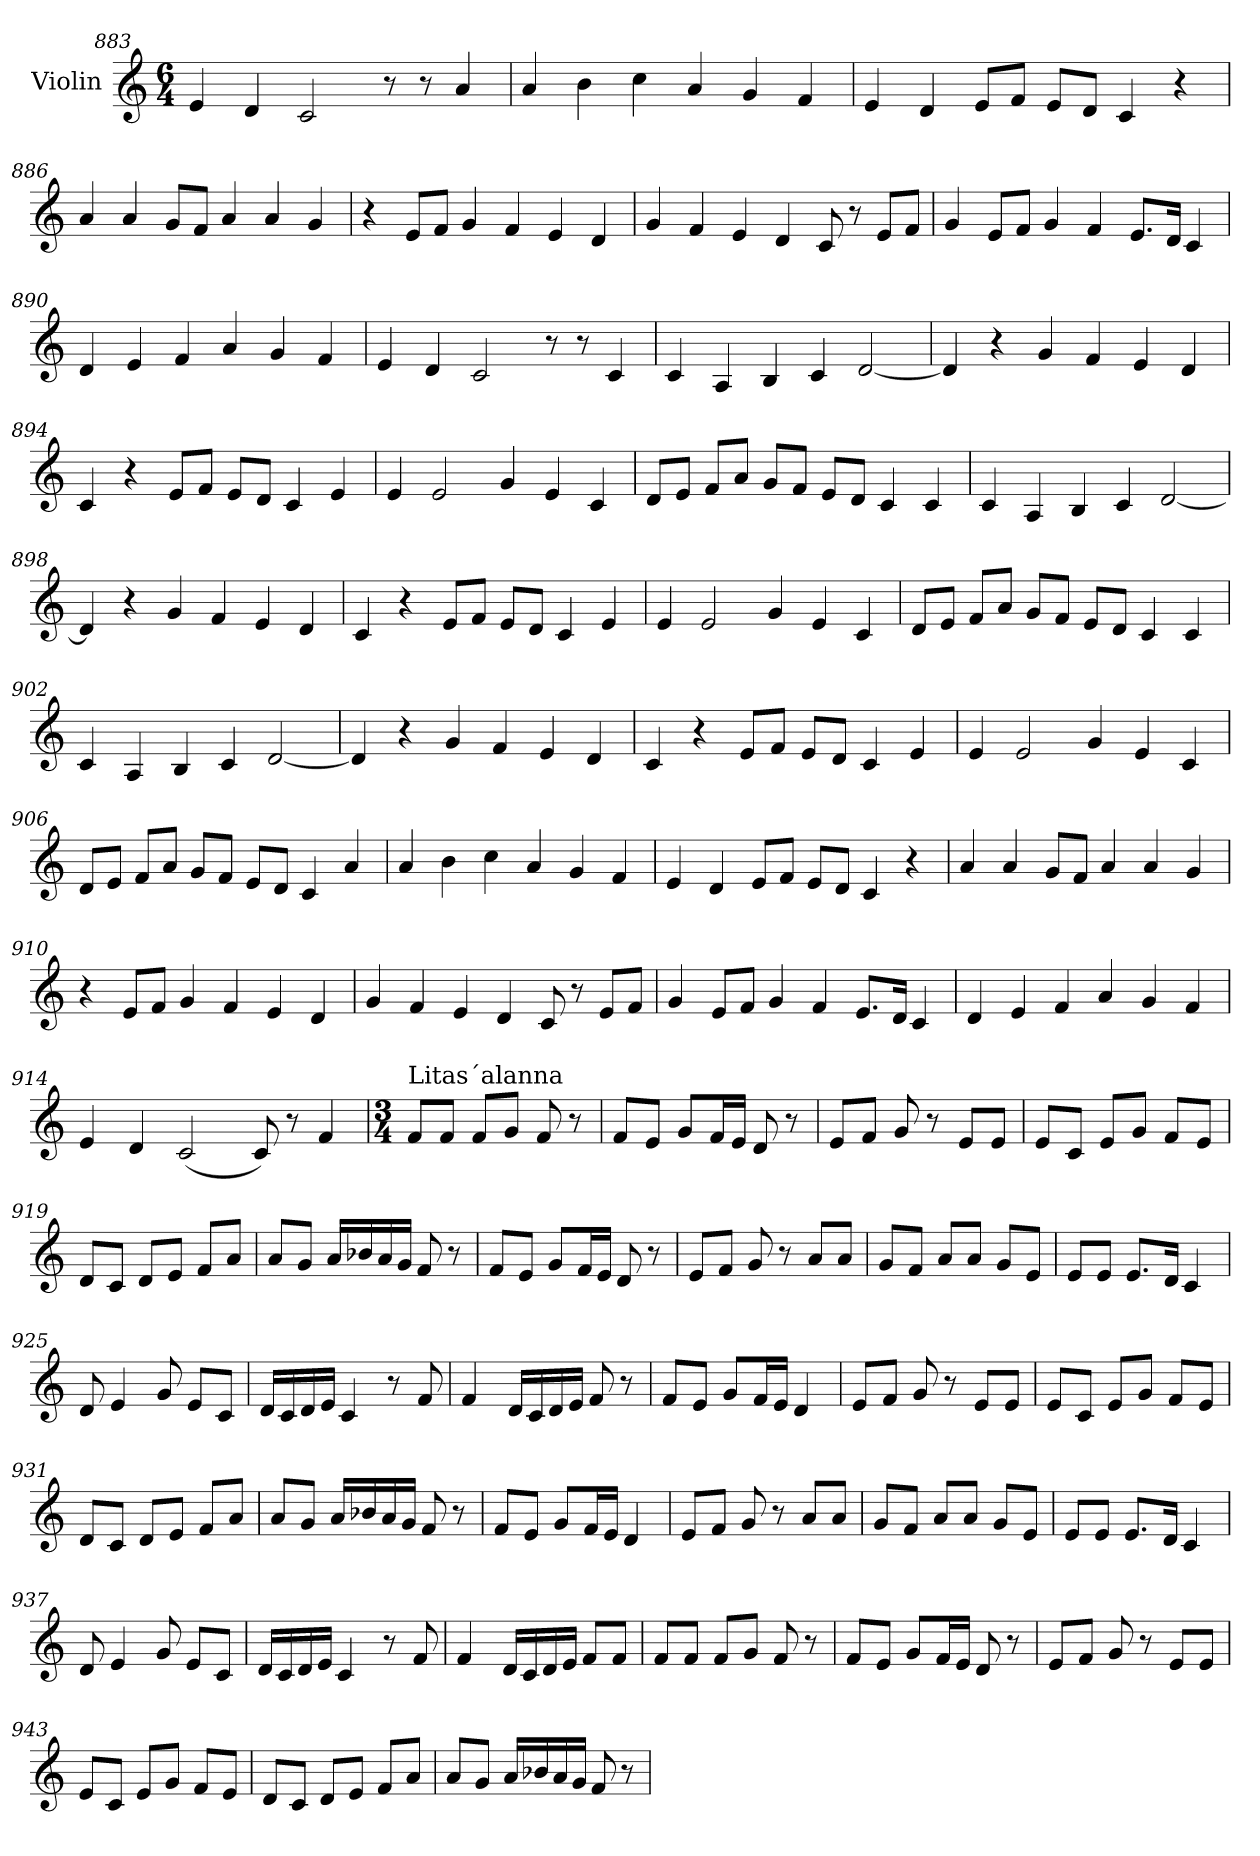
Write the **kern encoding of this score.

**kern
*part1
*staff1
*I"Violin
*clefG2
*k[]
*C:
*M6/4
=883
4e/
4d/
2c/
8r
8r
4a/
!!LO:LB:g=z
=884
4a/
4b\
4cc\
4a/
4g/
4f/
=885
4e/
4d/
8e/L
8f/J
8e/L
8d/J
4c/
4r
=886
4a/
4a/
8g/L
8f/J
4a/
4a/
4g/
=887
4r
8e/L
8f/J
4g/
4f/
4e/
4d/
!!LO:LB:g=z
=888
4g/
4f/
4e/
4d/
8c/
8r
8e/L
8f/J
=889
4g/
8e/L
8f/J
4g/
4f/
8.e/L
16d/Jk
4c/
=890
4d/
4e/
4f/
4a/
4g/
4f/
=891
4e/
4d/
2c/
8r
8r
4c/
!!LO:LB:g=z
=892
4c/
4A/
4B/
4c/
[2d/
=893
4d/]
4r
4g/
4f/
4e/
4d/
=894
4c/
4r
8e/L
8f/J
8e/L
8d/J
4c/
4e/
=895
4e/
2e/
4g/
4e/
4c/
!!LO:LB:g=z
=896
8d/L
8e/J
8f/L
8a/J
8g/L
8f/J
8e/L
8d/J
4c/
4c/
=897
4c/
4A/
4B/
4c/
[2d/
=898
4d/]
4r
4g/
4f/
4e/
4d/
=899
4c/
4r
8e/L
8f/J
8e/L
8d/J
4c/
4e/
!!LO:PB:g=z
=900
4e/
2e/
4g/
4e/
4c/
=901
8d/L
8e/J
8f/L
8a/J
8g/L
8f/J
8e/L
8d/J
4c/
4c/
=902
4c/
4A/
4B/
4c/
[2d/
=903
4d/]
4r
4g/
4f/
4e/
4d/
!!LO:LB:g=z
=904
4c/
4r
8e/L
8f/J
8e/L
8d/J
4c/
4e/
=905
4e/
2e/
4g/
4e/
4c/
=906
8d/L
8e/J
8f/L
8a/J
8g/L
8f/J
8e/L
8d/J
4c/
4a/
=907
4a/
4b\
4cc\
4a/
4g/
4f/
!!LO:LB:g=z
=908
4e/
4d/
8e/L
8f/J
8e/L
8d/J
4c/
4r
=909
4a/
4a/
8g/L
8f/J
4a/
4a/
4g/
=910
4r
8e/L
8f/J
4g/
4f/
4e/
4d/
!!LO:LB:g=z
=911
4g/
4f/
4e/
4d/
8c/
8r
8e/L
8f/J
=912
4g/
8e/L
8f/J
4g/
4f/
8.e/L
16d/Jk
4c/
=913
4d/
4e/
4f/
4a/
4g/
4f/
=914
4e/
4d/
(2c/
8c/)
8r
4f/
!!LO:LB:g=z
=915
*M3/4
*MM70
!LO:TX:a:t=Litas´alanna
8f/L
8f/J
8f/L
8g/J
8f/
8r
=916
8f/L
8e/J
8g/L
16f/L
16e/JJ
8d/
8r
=917
8e/L
8f/J
8g/
8r
8e/L
8e/J
=918
8e/L
8c/J
8e/L
8g/J
8f/L
8e/J
=919
8d/L
8c/J
8d/L
8e/J
8f/L
8a/J
!!LO:LB:g=z
=920
8a/L
8g/J
16a/LL
16b-X/
16a/
16g/JJ
8f/
8r
=921
8f/L
8e/J
8g/L
16f/L
16e/JJ
8d/
8r
=922
8e/L
8f/J
8g/
8r
8a/L
8a/J
=923
8g/L
8f/J
8a/L
8a/J
8g/L
8e/J
=924
8e/L
8e/J
8.e/L
16d/Jk
4c/
=925
8d/
4e/
8g/
8e/L
8c/J
!!LO:LB:g=z
=926
16d/LL
16c/
16d/
16e/JJ
4c/
8r
8f/
=927
4f/
16d/LL
16c/
16d/
16e/JJ
8f/
8r
=928
8f/L
8e/J
8g/L
16f/L
16e/JJ
4d/
=929
8e/L
8f/J
8g/
8r
8e/L
8e/J
=930
8e/L
8c/J
8e/L
8g/J
8f/L
8e/J
!!LO:LB:g=z
=931
8d/L
8c/J
8d/L
8e/J
8f/L
8a/J
=932
8a/L
8g/J
16a/LL
16b-X/
16a/
16g/JJ
8f/
8r
=933
8f/L
8e/J
8g/L
16f/L
16e/JJ
4d/
=934
8e/L
8f/J
8g/
8r
8a/L
8a/J
=935
8g/L
8f/J
8a/L
8a/J
8g/L
8e/J
=936
8e/L
8e/J
8.e/L
16d/Jk
4c/
!!LO:PB:g=z
=937
8d/
4e/
8g/
8e/L
8c/J
=938
16d/LL
16c/
16d/
16e/JJ
4c/
8r
8f/
=939
4f/
16d/LL
16c/
16d/
16e/JJ
8f/L
8f/J
=940
8f/L
8f/J
8f/L
8g/J
8f/
8r
=941
8f/L
8e/J
8g/L
16f/L
16e/JJ
8d/
8r
!!LO:LB:g=z
=942
8e/L
8f/J
8g/
8r
8e/L
8e/J
=943
8e/L
8c/J
8e/L
8g/J
8f/L
8e/J
=944
8d/L
8c/J
8d/L
8e/J
8f/L
8a/J
=945
8a/L
8g/J
16a/LL
16b-X/
16a/
16g/JJ
8f/
8r
=
*-
